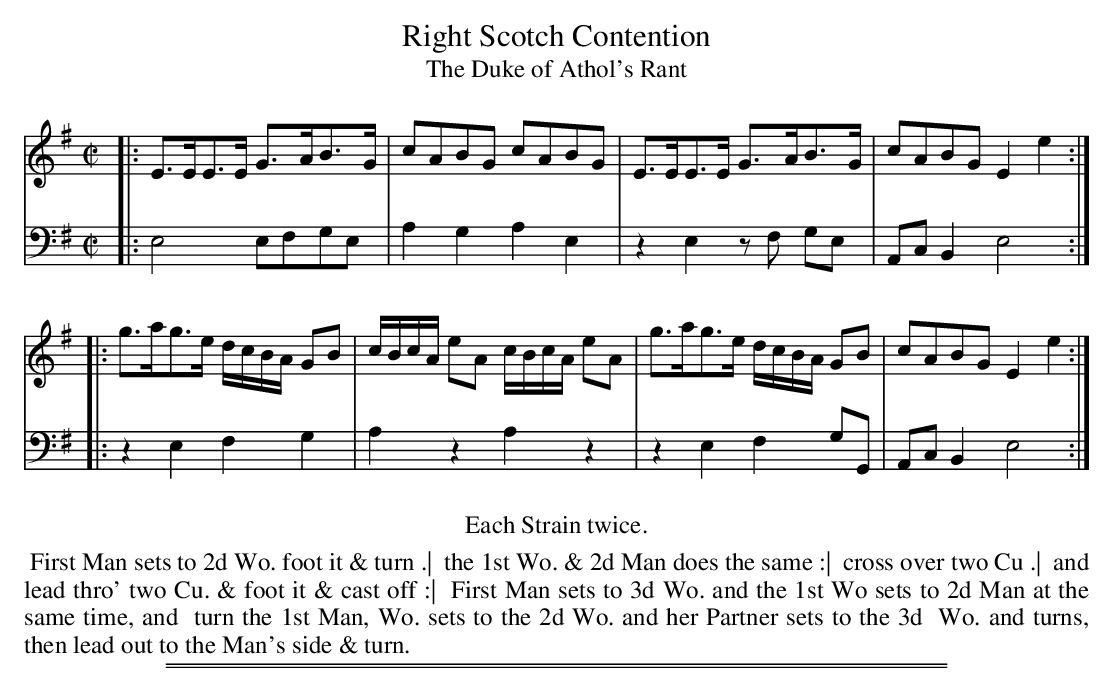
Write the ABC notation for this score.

X:1
T: Right Scotch Contention
T: The Duke of Athol's Rant
M: C|
L: 1/16
K: Em
V: 1
|: E3EE3E G3AB3G | c2A2B2G2 c2A2B2G2 | E3EE3E G3AB3G | c2A2B2G2 E4e4  :|
|: g3ag3e dcBA G2B2 | cBcA e2A2 cBcA e2A2 | g3ag3e dcBA G2B2 | c2A2B2G2 E4e4 :|
V: 2 clef=bass middle=d
|: e8 e2f2g2e2 | a4g4 a4e4 | z4e4 z2f2 g2e2 | A2c2B4 e8 :|
|: z4e4 f4g4 | a4z4 a4z4 | z4e4 f4g2G2 | A2c2B4 e8 :|
